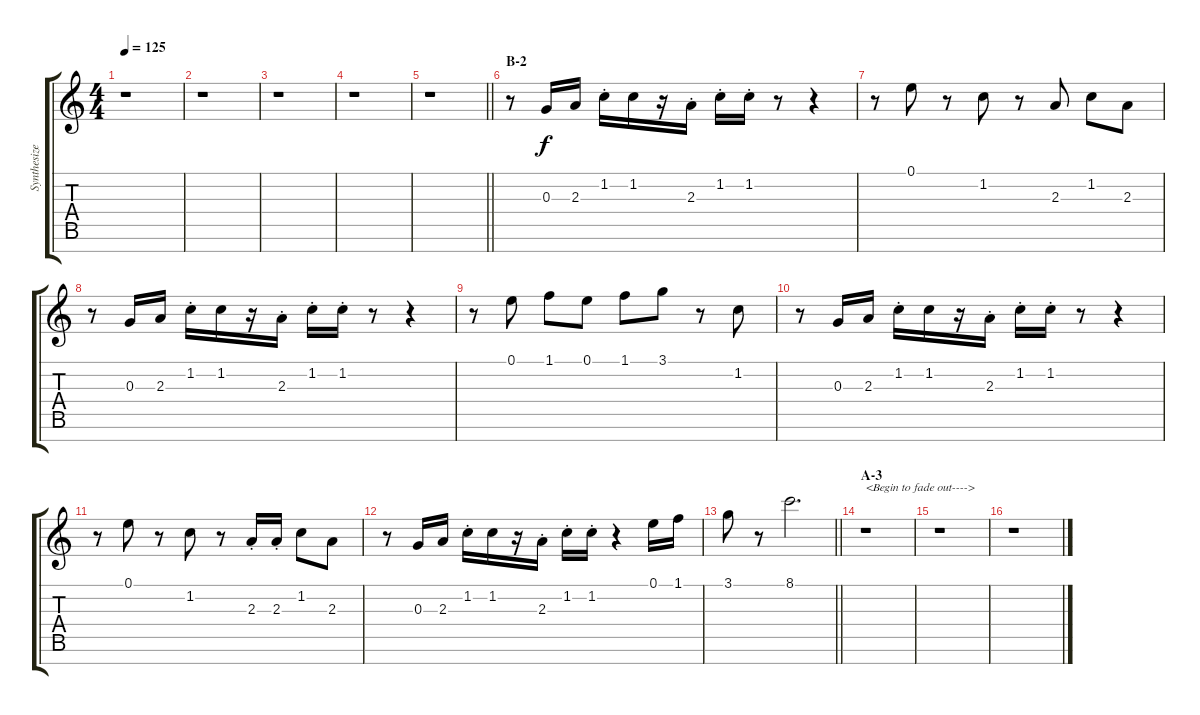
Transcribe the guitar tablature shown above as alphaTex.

\track ("Synthesizer IV" "Synthesize") {instrument synthbrass1}
\staff {score tabs}
\tuning (E5 B4 G4 D4 A3 E3 B2) {hide}
\ts (4 4)
\tempo 125
\clef g2
\ks c
r.1{dy f} |
r.1 |
r.1 |
r.1 |
\barLineRight lightlight
r.1 |
\section ("" "B-2")
r.8 0.3.16 2.3.16 1.2{st}.16 1.2.16 r.16 2.3{st}.16 1.2{st}.16 1.2{st}.16 r.8 r.4 |
r.8 0.1.8 r.8 1.2.8 r.8 2.3.8 1.2.8 2.3.8 |
r.8 0.3.16 2.3.16 1.2{st}.16 1.2.16 r.16 2.3{st}.16 1.2{st}.16 1.2{st}.16 r.8 r.4 |
r.8 0.1.8 1.1.8 0.1.8 1.1.8 3.1.8 r.8 1.2.8 |
r.8 0.3.16 2.3.16 1.2{st}.16 1.2.16 r.16 2.3{st}.16 1.2{st}.16 1.2{st}.16 r.8 r.4 |
r.8 0.1.8 r.8 1.2.8 r.8 2.3{st}.16 2.3{st}.16 1.2.8 2.3.8 |
r.8 0.3.16 2.3.16 1.2{st}.16 1.2.16 r.16 2.3{st}.16 1.2{st}.16 1.2{st}.16 r.4 0.1.16 1.1.16 |
\barLineRight lightlight
3.1.8 r.8 8.1.2{d} |
\section ("" "A-3")
r.1{txt "<Begin to fade out---->"} |
r.1 |
r.1
